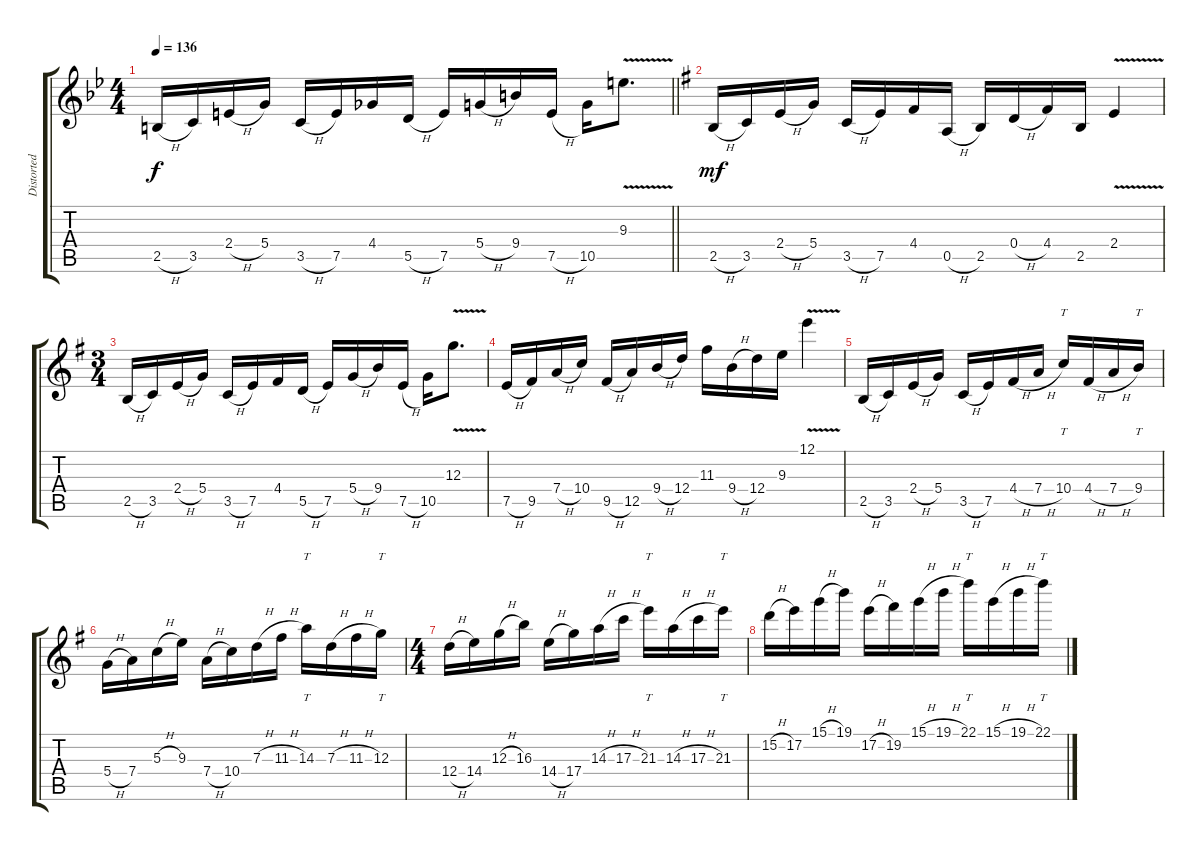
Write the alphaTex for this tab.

\track ("Distorted [Right]" "Distorted ") {instrument overdrivenguitar}
\staff {score tabs}
\tuning (E4 B3 G3 D3 A2 E2) {hide}
\ts (4 4)
\tempo 136
\clef g2
\barLineRight lightlight
\ks bb
2.5{h}.16{dy f} 3.5.16 2.4{h}.16 5.4.16 3.5{h}.16 7.5.16 4.4.16 5.5{h}.16 7.5.16 5.4{h}.16 9.4.16 7.5{h}.16 10.5.16 9.3{v}.8{d} |
\ks g
2.5{h}.16{dy mf} 3.5.16 2.4{h}.16 5.4.16 3.5{h}.16 7.5.16 4.4.16 0.5{h}.16 2.5.16 0.4{h}.16 4.4.16 2.5.16 2.4{v}.4 |
\ts (3 4)
2.5{h}.16 3.5.16 2.4{h}.16 5.4.16 3.5{h}.16 7.5.16 4.4.16 5.5{h}.16 7.5.16 5.4{h}.16 9.4.16 7.5{h}.16 10.5.16 12.3{v}.8{d} |
7.5{h}.16 9.5.16 7.4{h}.16 10.4.16 9.5{h}.16 12.5.16 9.4{h}.16 12.4.16 11.3.16 9.4{h}.16 12.4.16 9.3.16 12.1{v}.4 |
2.5{h}.16 3.5.16 2.4{h}.16 5.4.16 3.5{h}.16 7.5.16 4.4{h}.16 7.4{h}.16 10.4.16{tt} 4.4{h}.16 7.4{h}.16 9.4.16{tt} |
5.4{h}.16 7.4.16 5.3{h}.16 9.3.16 7.4{h}.16 10.4.16 7.3{h}.16 11.3{h}.16 14.3.16{tt} 7.3{h}.16 11.3{h}.16 12.3.16{tt} |
\ts (4 4)
12.4{h}.16 14.4.16 12.3{h}.16 16.3.16 14.4{h}.16 17.4.16 14.3{h}.16 17.3{h}.16 21.3.16{tt} 14.3{h}.16 17.3{h}.16 21.3.16{tt} |
15.2{h}.16 17.2.16 15.1{h}.16 19.1.16 17.2{h}.16 19.2.16 15.1{h}.16 19.1{h}.16 22.1.16{tt} 15.1{h}.16 19.1{h}.16 22.1.16{tt}
